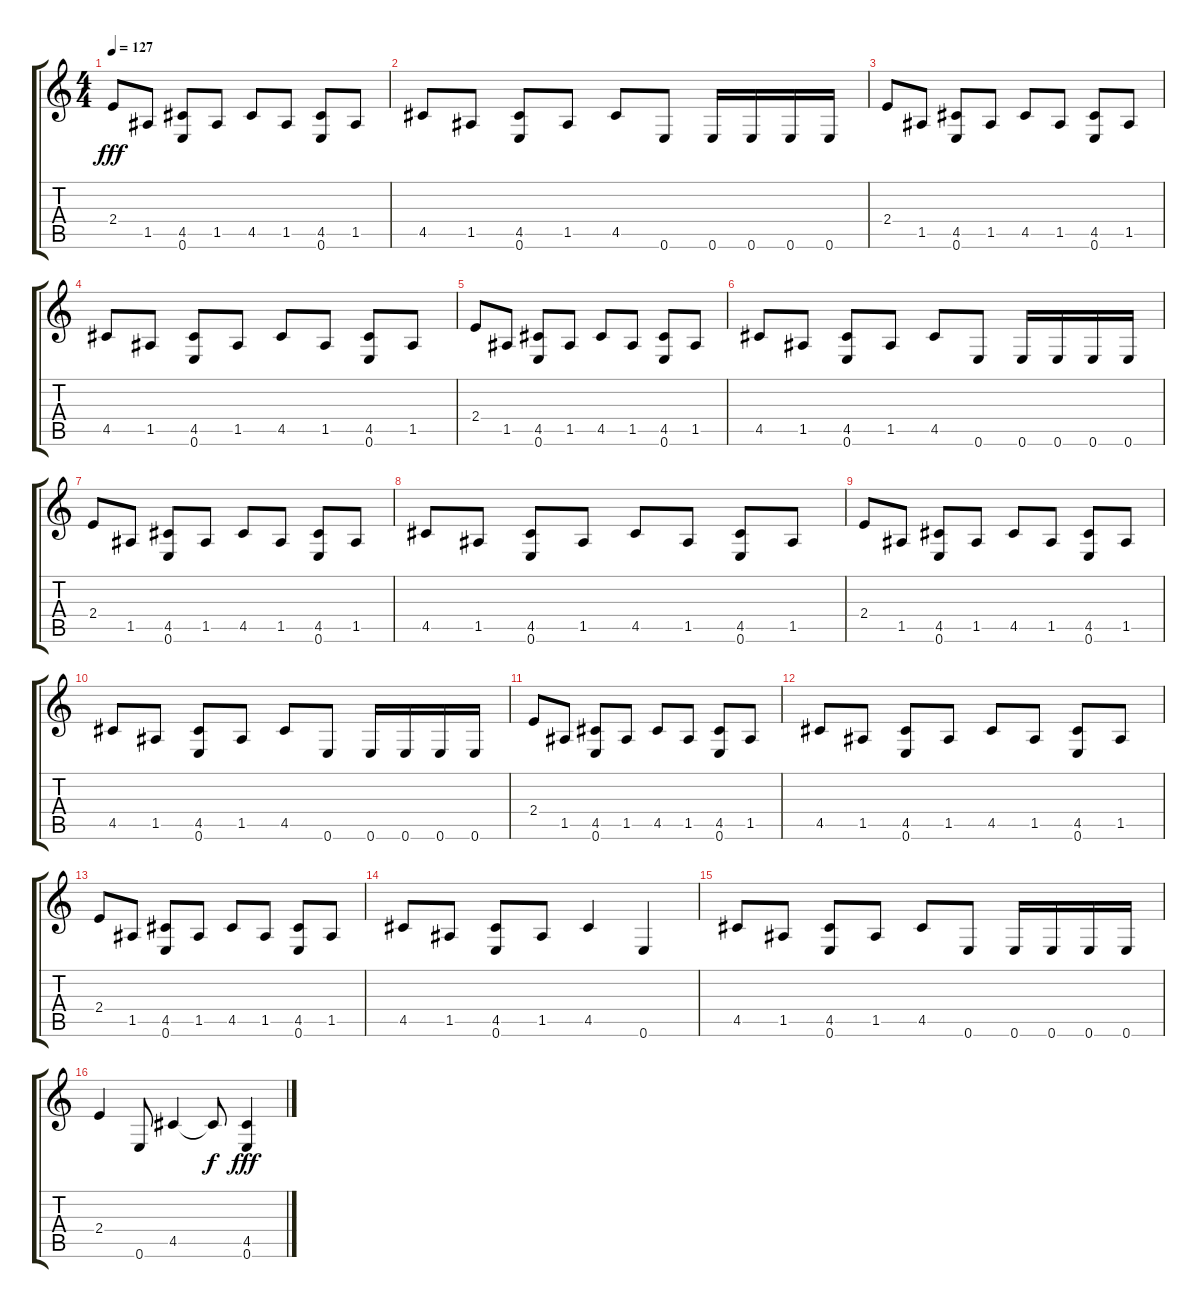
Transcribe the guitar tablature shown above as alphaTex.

\track "" {instrument acousticguitarnylon}
\staff {score tabs}
\tuning (E4 B3 G3 D3 A2 E2) {hide}
\ts (4 4)
\tempo 127
\clef g2
\ks c
2.4.8{dy fff} 1.5.8 (4.5 0.6).8 1.5.8 4.5.8 1.5.8 (4.5 0.6).8 1.5.8 |
4.5.8 1.5.8 (4.5 0.6).8 1.5.8 4.5.8 0.6.8 0.6.16 0.6.16 0.6.16 0.6.16 |
2.4.8 1.5.8 (4.5 0.6).8 1.5.8 4.5.8 1.5.8 (4.5 0.6).8 1.5.8 |
4.5.8 1.5.8 (4.5 0.6).8 1.5.8 4.5.8 1.5.8 (4.5 0.6).8 1.5.8 |
2.4.8 1.5.8 (4.5 0.6).8 1.5.8 4.5.8 1.5.8 (4.5 0.6).8 1.5.8 |
4.5.8 1.5.8 (4.5 0.6).8 1.5.8 4.5.8 0.6.8 0.6.16 0.6.16 0.6.16 0.6.16 |
2.4.8 1.5.8 (4.5 0.6).8 1.5.8 4.5.8 1.5.8 (4.5 0.6).8 1.5.8 |
4.5.8 1.5.8 (4.5 0.6).8 1.5.8 4.5.8 1.5.8 (4.5 0.6).8 1.5.8 |
2.4.8 1.5.8 (4.5 0.6).8 1.5.8 4.5.8 1.5.8 (4.5 0.6).8 1.5.8 |
4.5.8 1.5.8 (4.5 0.6).8 1.5.8 4.5.8 0.6.8 0.6.16 0.6.16 0.6.16 0.6.16 |
2.4.8 1.5.8 (4.5 0.6).8 1.5.8 4.5.8 1.5.8 (4.5 0.6).8 1.5.8 |
4.5.8 1.5.8 (4.5 0.6).8 1.5.8 4.5.8 1.5.8 (4.5 0.6).8 1.5.8 |
2.4.8 1.5.8 (4.5 0.6).8 1.5.8 4.5.8 1.5.8 (4.5 0.6).8 1.5.8 |
4.5.8 1.5.8 (4.5 0.6).8 1.5.8 4.5.4 0.6.4 |
4.5.8 1.5.8 (4.5 0.6).8 1.5.8 4.5.8 0.6.8 0.6.16 0.6.16 0.6.16 0.6.16 |
2.4.4 0.6.8 4.5.4 4.5{t}.8{dy f} (4.5 0.6).4{dy fff}
